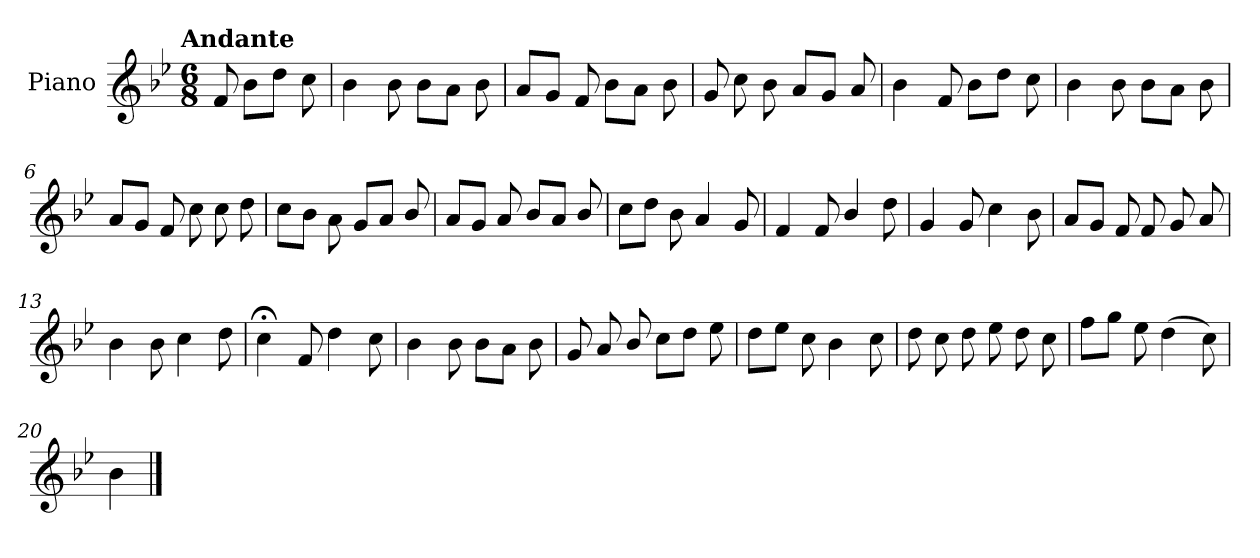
**kern
*part1
*staff1
*I"Piano
*I'Pno.
*clefG2
*k[b-e-]
!!LO:TX:omd:t=Andante
*M6/8
*MM92
=
8f/
8b-\L
8dd\J
8cc\
=1
4b-\
8b-\
8b-\L
8a\J
8b-\
=2
8a/L
8g/J
8f/
8b-\L
8a\J
8b-\
!!LO:LB:g=z
=3
8g/
8cc\
8b-\
8a/L
8g/J
8a/
=4
4b-\
8f/
8b-\L
8dd\J
8cc\
=5
4b-\
8b-\
8b-\L
8a\J
8b-\
=6
8a/L
8g/J
8f/
8cc\
8cc\
8dd\
=7
8cc\L
8b-\J
8a\
8g/L
8a/J
8b-/
!!LO:LB:g=z
=8
8a/L
8g/J
8a/
8b-/L
8a/J
8b-/
=9
8cc\L
8dd\J
8b-\
4a/
8g/
=10
4f/
8f/
4b-/
8dd\
=11
4g/
8g/
4cc\
8b-\
!!LO:LB:g=z
=12
8a/L
8g/J
8f/
8f/
8g/
8a/
=13
4b-\
8b-\
4cc\
8dd\
=14
4cc;<\
8f/
4dd\
8cc\
=15
4b-\
8b-\
8b-\L
8a\J
8b-\
=16
8g/
8a/
8b-/
8cc\L
8dd\J
8ee-\
!!LO:LB:g=z
=17
8dd\L
8ee-\J
8cc\
4b-\
8cc\
=18
8dd\
8cc\
8dd\
8ee-\
8dd\
8cc\
=19
8ff\L
8gg\J
8ee-\
(>4dd\
8cc\)
=20
4b-\
==
*-
